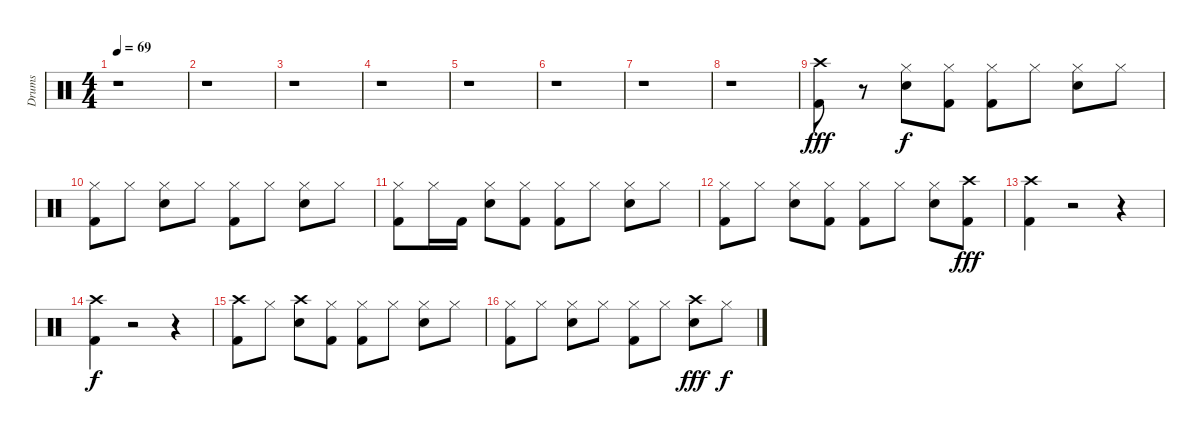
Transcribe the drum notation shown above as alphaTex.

\track ("Drums" "Drums") {instrument percussion}
\staff {score}
\articulation defaults
\ts (4 4)
\tempo 69
\clef neutral
\ks c
r.1{dy fff} |
r.1 |
r.1 |
r.1 |
r.1 |
r.1 |
r.1 |
r.1 |
("Kick (hit) 2" "Crash high (hit)").8 r.8 ("Snare (hit) 2" "Hi-Hat (closed)").8{dy f} ("Kick (hit) 2" "Hi-Hat (closed)").8 ("Kick (hit) 2" "Hi-Hat (closed)").8 "Hi-Hat (closed)".8 ("Snare (hit) 2" "Hi-Hat (closed)").8 "Hi-Hat (closed)".8 |
("Kick (hit) 2" "Hi-Hat (closed)").8 "Hi-Hat (closed)".8 ("Snare (hit) 2" "Hi-Hat (closed)").8 "Hi-Hat (closed)".8 ("Kick (hit) 2" "Hi-Hat (closed)").8 "Hi-Hat (closed)".8 ("Snare (hit) 2" "Hi-Hat (closed)").8 "Hi-Hat (closed)".8 |
("Kick (hit) 2" "Hi-Hat (closed)").8 "Hi-Hat (closed)".16 "Kick (hit) 2".16 ("Snare (hit) 2" "Hi-Hat (closed)").8 ("Kick (hit) 2" "Hi-Hat (closed)").8 ("Kick (hit) 2" "Hi-Hat (closed)").8 "Hi-Hat (closed)".8 ("Snare (hit) 2" "Hi-Hat (closed)").8 "Hi-Hat (closed)".8 |
("Kick (hit) 2" "Hi-Hat (closed)").8 "Hi-Hat (closed)".8 ("Snare (hit) 2" "Hi-Hat (closed)").8 ("Kick (hit) 2" "Hi-Hat (closed)").8 ("Kick (hit) 2" "Hi-Hat (closed)").8 "Hi-Hat (closed)".8 ("Snare (hit) 2" "Hi-Hat (closed)").8 ("Kick (hit) 2" "Crash high (hit)").8{dy fff} |
("Kick (hit) 2" "Crash high (hit)").4 r.2 r.4 |
("Kick (hit) 2" "Crash high (hit)").4{dy f} r.2 r.4 |
("Kick (hit) 2" "Crash high (hit)").8 "Hi-Hat (closed)".8 ("Snare (hit) 2" "Crash high (hit)").8 ("Kick (hit) 2" "Hi-Hat (closed)").8 ("Kick (hit) 2" "Hi-Hat (closed)").8 "Hi-Hat (closed)".8 ("Snare (hit) 2" "Hi-Hat (closed)").8 "Hi-Hat (closed)".8 |
("Kick (hit) 2" "Hi-Hat (closed)").8 "Hi-Hat (closed)".8 ("Snare (hit) 2" "Hi-Hat (closed)").8 "Hi-Hat (closed)".8 ("Kick (hit) 2" "Hi-Hat (closed)").8 "Hi-Hat (closed)".8 ("Snare (hit) 2" "Crash high (hit)").8{dy fff} "Hi-Hat (closed)".8{dy f}
